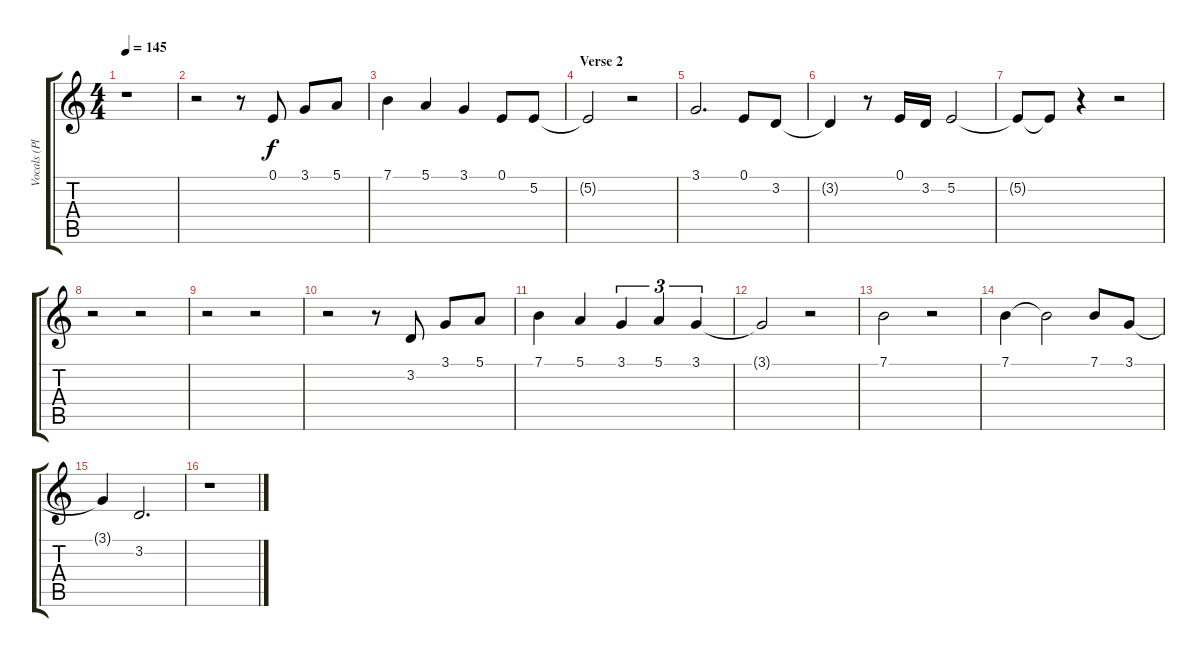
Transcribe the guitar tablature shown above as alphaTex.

\track ("Vocals (Plant)" "Vocals (Pl") {instrument lead2sawtooth}
\staff {score tabs}
\tuning (E4 B3 G3 D3 A2 E2) {hide}
\ts (4 4)
\tempo 145
\clef g2
\ks c
r.1{dy f} |
r.2 r.8 0.1.8 3.1.8 5.1.8 |
7.1.4 5.1.4 3.1.4 0.1.8 5.2.8 |
\section ("" "Verse 2")
5.2{t}.2 r.2 |
3.1.2{d} 0.1.8 3.2.8 |
3.2{t}.4 r.8 0.1.16 3.2.16 5.2.2 |
5.2{t}.8 5.2{t}.8 r.4 r.2 |
r.2 r.2 |
r.2 r.2 |
r.2 r.8 3.2.8 3.1.8 5.1.8 |
7.1.4 5.1.4 3.1.4{tu (3 2)} 5.1.4{tu (3 2)} 3.1.4{tu (3 2)} |
3.1{t}.2 r.2 |
7.1.2 r.2 |
7.1.4 7.1{t}.2 7.1.8 3.1.8 |
3.1{t}.4 3.2.2{d} |
r.1
